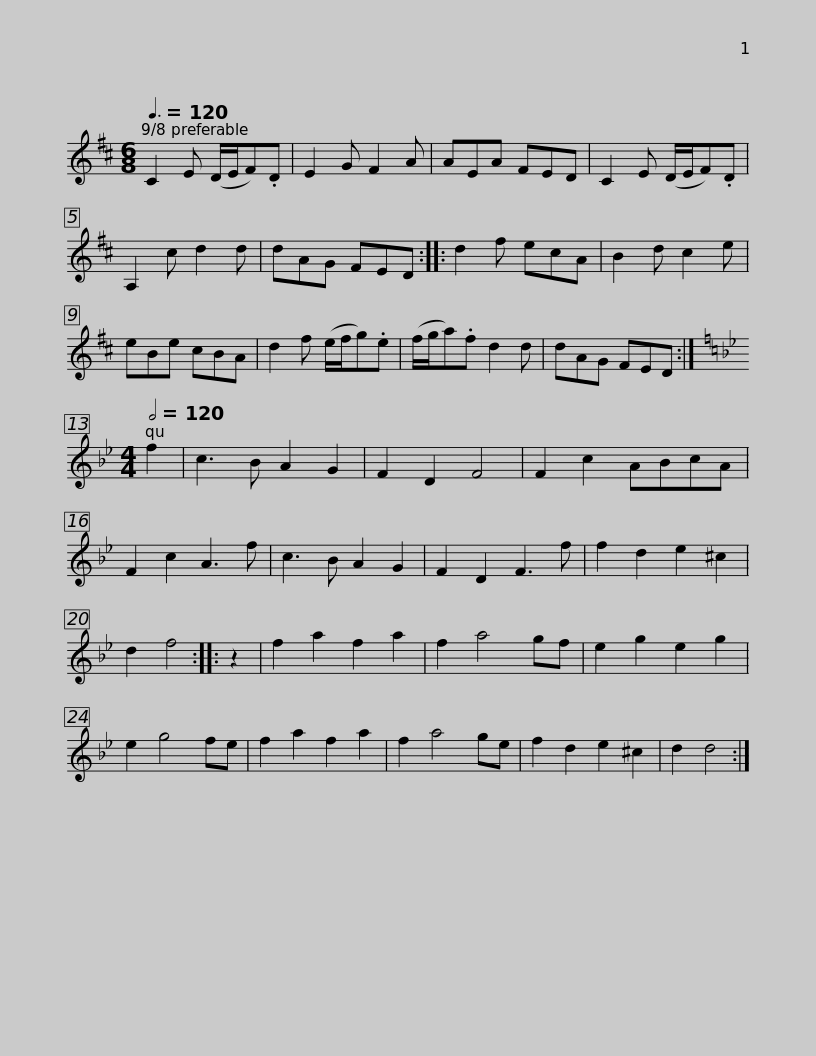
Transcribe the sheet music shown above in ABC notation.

X:1
L:1/8
Q:3/8=120
M:6/8
I:linebreak $
K:D
V:1 treble
V:1
 C2 E (D/E/F).D | E2 G F2 A | AEA FED | C2 E (D/E/F).D | A,2 c d2 d | %5
 dAG FED :: d2 f ecA |$ B2 d c2 e | eBe cBA | d2 f (e/f/g).e | %10
 (f/g/a).f d2 d | dAG FED :|[K:Bb][M:4/4][Q:1/2=120] f2 | c3 B A2 G2 | F2 D2 F4 |$ %15
 F2 c2 ABcA | F2 c2 A3 f | c3 B A2 G2 | F2 D2 F3 f | f2 d2 e2 ^c2 | %20
 d2 f4 :: z2 | f2 a2 f2 a2 | f2 a4 gf | e2 g2 e2 g2 |$ %25
 e2 g4 fe | f2 a2 f2 a2 | f2 a4 ge | f2 d2 e2 ^c2 | d2 d4 :| %30
